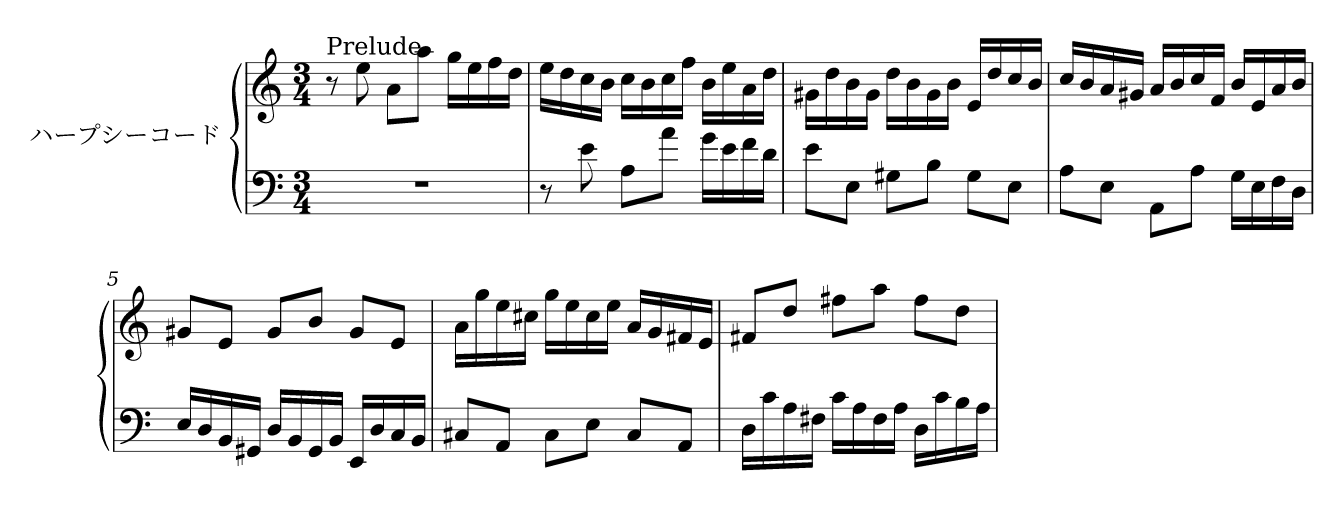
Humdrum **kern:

**kern	**kern
*part1	*part1
*staff2	*staff1
*I"ハープシーコード	*
*clefF4	*clefG2
*k[]	*k[]
*M3/4	*M3/4
=1	=1
!	!LO:TX:a:t=Prelude
2.r	8r
.	8ee\
.	8a\L
.	8aa\J
.	16gg\LL
.	16ee\
.	16ff\
.	16dd\JJ
=2	=2
8r	16ee\LL
.	16dd\
8e\	16cc\
.	16b\JJ
8A\L	16cc\LL
.	16b\
8a\J	16cc\
.	16ff\JJ
16g\LL	16b\LL
16e\	16ee\
16f\	16a\
16d\JJ	16dd\JJ
=3	=3
8e\L	16g#X\LL
.	16dd\
8E\J	16b\
.	16g#\JJ
8G#X\L	16dd\LL
.	16b\
8B\J	16g#\
.	16b\JJ
8G#\L	16e/LL
.	16dd/
8E\J	16cc/
.	16b/JJ
=4	=4
8A\L	16cc/LL
.	16b/
8E\J	16a/
.	16g#X/JJ
8AA\L	16a/LL
.	16b/
8A\J	16cc/
.	16f/JJ
16G\LL	16b/LL
16E\	16e/
16F\	16a/
16D\JJ	16b/JJ
!!LO:LB:g=z
=5	=5
16E/LL	8g#X/L
16D/	.
16BB/	8e/J
16GG#X/JJ	.
16D/LL	8g#/L
16BB/	.
16GG#/	8b/J
16BB/JJ	.
16EE/LL	8g#/L
16D/	.
16C/	8e/J
16BB/JJ	.
=6	=6
8C#X/L	16a\LL
.	16gg\
8AA/J	16ee\
.	16cc#X\JJ
8C#\L	16gg\LL
.	16ee\
8E\J	16cc#\
.	16ee\JJ
8C#/L	16a/LL
.	16g/
8AA/J	16f#X/
.	16e/JJ
=7	=7
16D\LL	8f#X/L
16c\	.
16A\	8dd/J
16F#X\JJ	.
16c\LL	8ff#X\L
16A\	.
16F#\	8aa\J
16A\JJ	.
16D\LL	8ff#\L
16c\	.
16B\	8dd\J
16A\JJ	.
=	=
*-	*-
